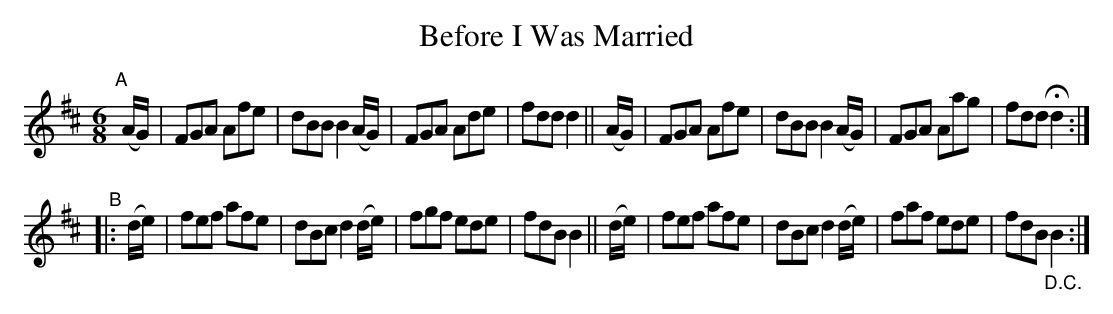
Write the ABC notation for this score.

X:1
T: Before I Was Married
M: 6/8
L: 1/8
K: D
"^A"\
[|](A/G/) | FGA Afe | dBB B2(A/G/) | FGA Ade | fdd  d2 \
|| (A/G/) | FGA Afe | dBB B2(A/G/) | FGA Aag | fdd Hd2 :|
"^B"\
|: (d/e/) | fef afe | dBc d2(d/e/) | fgf ede | fdB B2 \
|| (d/e/) | fef afe | dBc d2(d/e/) | faf ede | fdB "_D.C."B2 :|
